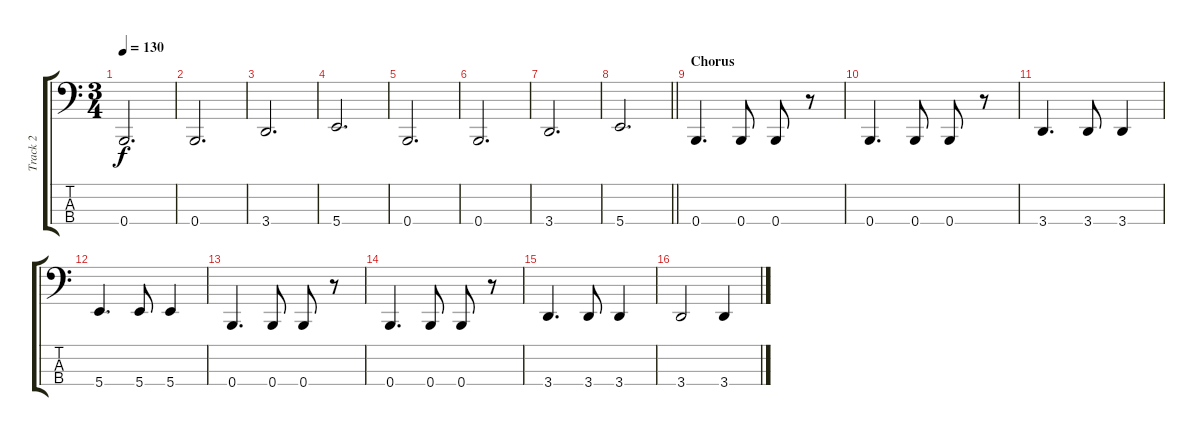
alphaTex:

\track ("Track 2" "Track 2") {instrument electricbassfinger}
\staff {score tabs}
\tuning (E2 B1 Gb1 B0) {hide}
\ts (3 4)
\tempo 130
\clef f4
\ks c
0.4.2{d dy f} |
0.4.2{d} |
3.4.2{d} |
5.4.2{d} |
0.4.2{d} |
0.4.2{d} |
3.4.2{d} |
\barLineRight lightlight
5.4.2{d} |
\section ("" "Chorus")
0.4.4{d} 0.4.8 0.4.8 r.8 |
0.4.4{d} 0.4.8 0.4.8 r.8 |
3.4.4{d} 3.4.8 3.4.4 |
5.4.4{d} 5.4.8 5.4.4 |
0.4.4{d} 0.4.8 0.4.8 r.8 |
0.4.4{d} 0.4.8 0.4.8 r.8 |
3.4.4{d} 3.4.8 3.4.4 |
3.4.2 3.4.4
